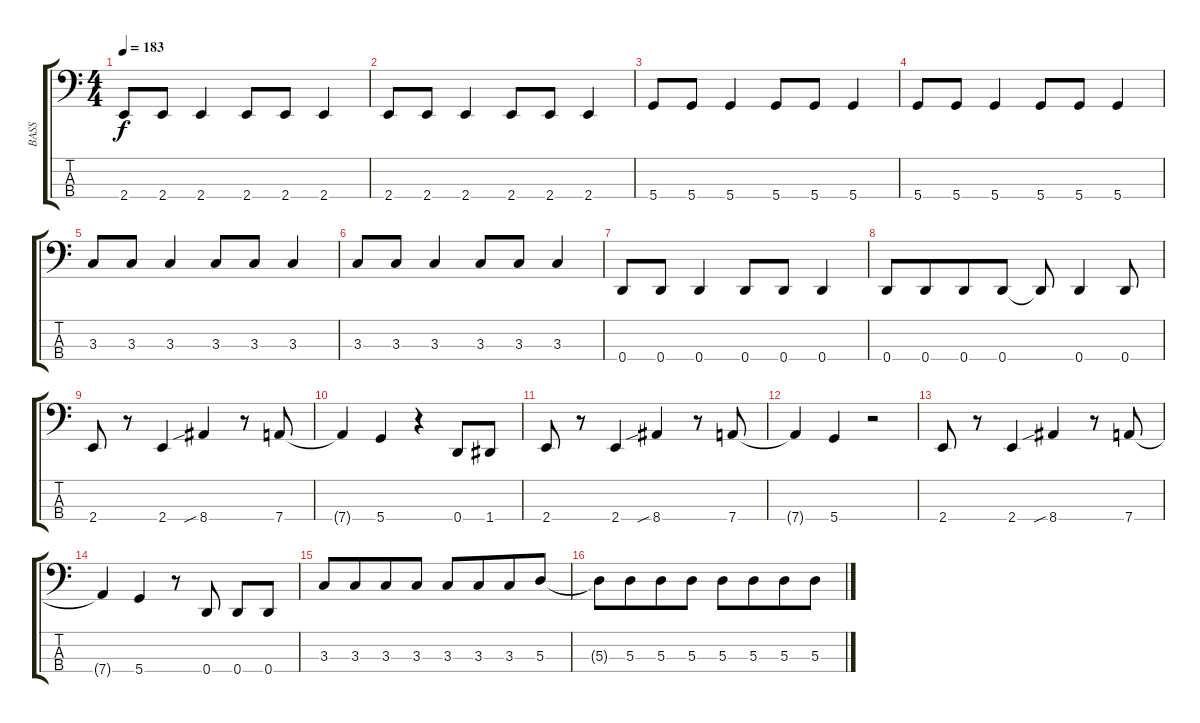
\track ("BASS" "BASS") {instrument electricbassfinger}
\staff {score tabs}
\tuning (G2 D2 A1 D1) {hide}
\ts (4 4)
\tempo 183
\clef f4
\ks c
2.4.8{dy f} 2.4.8 2.4.4 2.4.8 2.4.8 2.4.4 |
2.4.8 2.4.8 2.4.4 2.4.8 2.4.8 2.4.4 |
5.4.8 5.4.8 5.4.4 5.4.8 5.4.8 5.4.4 |
5.4.8 5.4.8 5.4.4 5.4.8 5.4.8 5.4.4 |
3.3.8 3.3.8 3.3.4 3.3.8 3.3.8 3.3.4 |
3.3.8 3.3.8 3.3.4 3.3.8 3.3.8 3.3.4 |
0.4.8 0.4.8 0.4.4 0.4.8 0.4.8 0.4.4 |
0.4.8 0.4.8{beam merge} 0.4.8 0.4.8 0.4{t}.8 0.4.4 0.4.8 |
2.4.8 r.8 2.4.4 8.4{sib}.4 r.8 7.4.8 |
7.4{t}.4 5.4.4 r.4 0.4.8 1.4.8 |
2.4.8 r.8 2.4.4 8.4{sib}.4 r.8 7.4.8 |
7.4{t}.4 5.4.4 r.2 |
2.4.8 r.8 2.4.4 8.4{sib}.4 r.8 7.4.8 |
7.4{t}.4 5.4.4 r.8 0.4.8 0.4.8 0.4.8 |
3.3.8 3.3.8{beam merge} 3.3.8 3.3.8 3.3.8 3.3.8{beam merge} 3.3.8 5.3.8 |
5.3{t}.8 5.3.8{beam merge} 5.3.8 5.3.8 5.3.8 5.3.8{beam merge} 5.3.8 5.3.8
